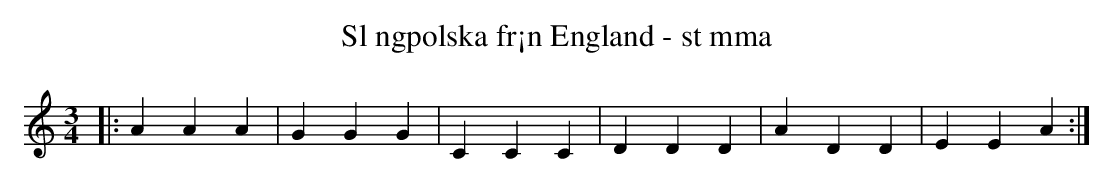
X:1
T:Sl ngpolska fr¡n England - st mma
M:3/4
L:1/4
K:Am
|:AAA|GGG|CCC|DDD|ADD|EEA:|
